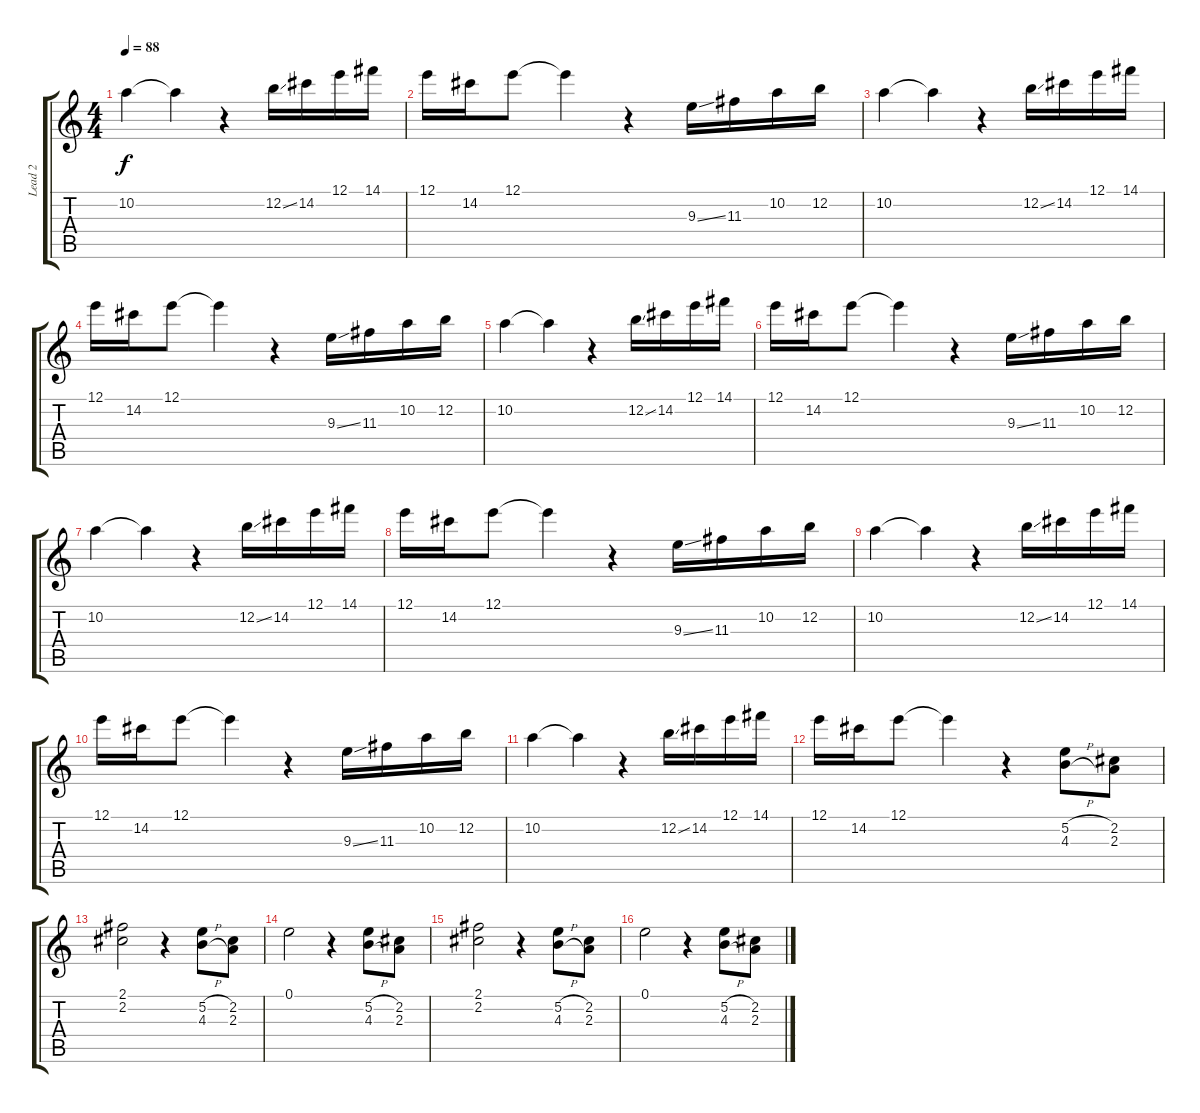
\track ("Lead 2" "Lead 2") {instrument overdrivenguitar}
\staff {score tabs}
\tuning (E4 B3 G3 D3 A2 E2) {hide}
\ts (4 4)
\tempo 88
\clef g2
\ks c
10.2.4{dy f} 10.2{t}.4 r.4 12.2{ss}.16 14.2.16 12.1.16 14.1.16 |
12.1.16 14.2.16 12.1.8 12.1{t}.4 r.4 9.3{ss}.16 11.3.16 10.2.16 12.2.16 |
10.2.4 10.2{t}.4 r.4 12.2{ss}.16 14.2.16 12.1.16 14.1.16 |
12.1.16 14.2.16 12.1.8 12.1{t}.4 r.4 9.3{ss}.16{volume 11 balance 10} 11.3.16 10.2.16 12.2.16 |
10.2.4 10.2{t}.4 r.4 12.2{ss}.16 14.2.16 12.1.16 14.1.16 |
12.1.16 14.2.16 12.1.8 12.1{t}.4 r.4 9.3{ss}.16 11.3.16 10.2.16 12.2.16 |
10.2.4 10.2{t}.4 r.4 12.2{ss}.16 14.2.16 12.1.16 14.1.16 |
12.1.16 14.2.16 12.1.8 12.1{t}.4 r.4 9.3{ss}.16 11.3.16 10.2.16 12.2.16 |
10.2.4 10.2{t}.4 r.4 12.2{ss}.16 14.2.16 12.1.16 14.1.16 |
12.1.16 14.2.16 12.1.8 12.1{t}.4 r.4 9.3{ss}.16 11.3.16 10.2.16 12.2.16 |
10.2.4 10.2{t}.4 r.4 12.2{ss}.16 14.2.16 12.1.16 14.1.16 |
12.1.16 14.2.16 12.1.8 12.1{t}.4 r.4 (5.2{h} 4.3{h}).8{volume 9 balance 10 instrument overdrivenguitar} (2.2 2.3).8 |
(2.1 2.2).2 r.4 (5.2{h} 4.3{h}).8 (2.2 2.3).8 |
0.1.2 r.4 (5.2{h} 4.3{h}).8 (2.2 2.3).8 |
(2.1 2.2).2 r.4 (5.2{h} 4.3{h}).8 (2.2 2.3).8 |
0.1.2 r.4 (5.2{h} 4.3{h}).8 (2.2 2.3).8
